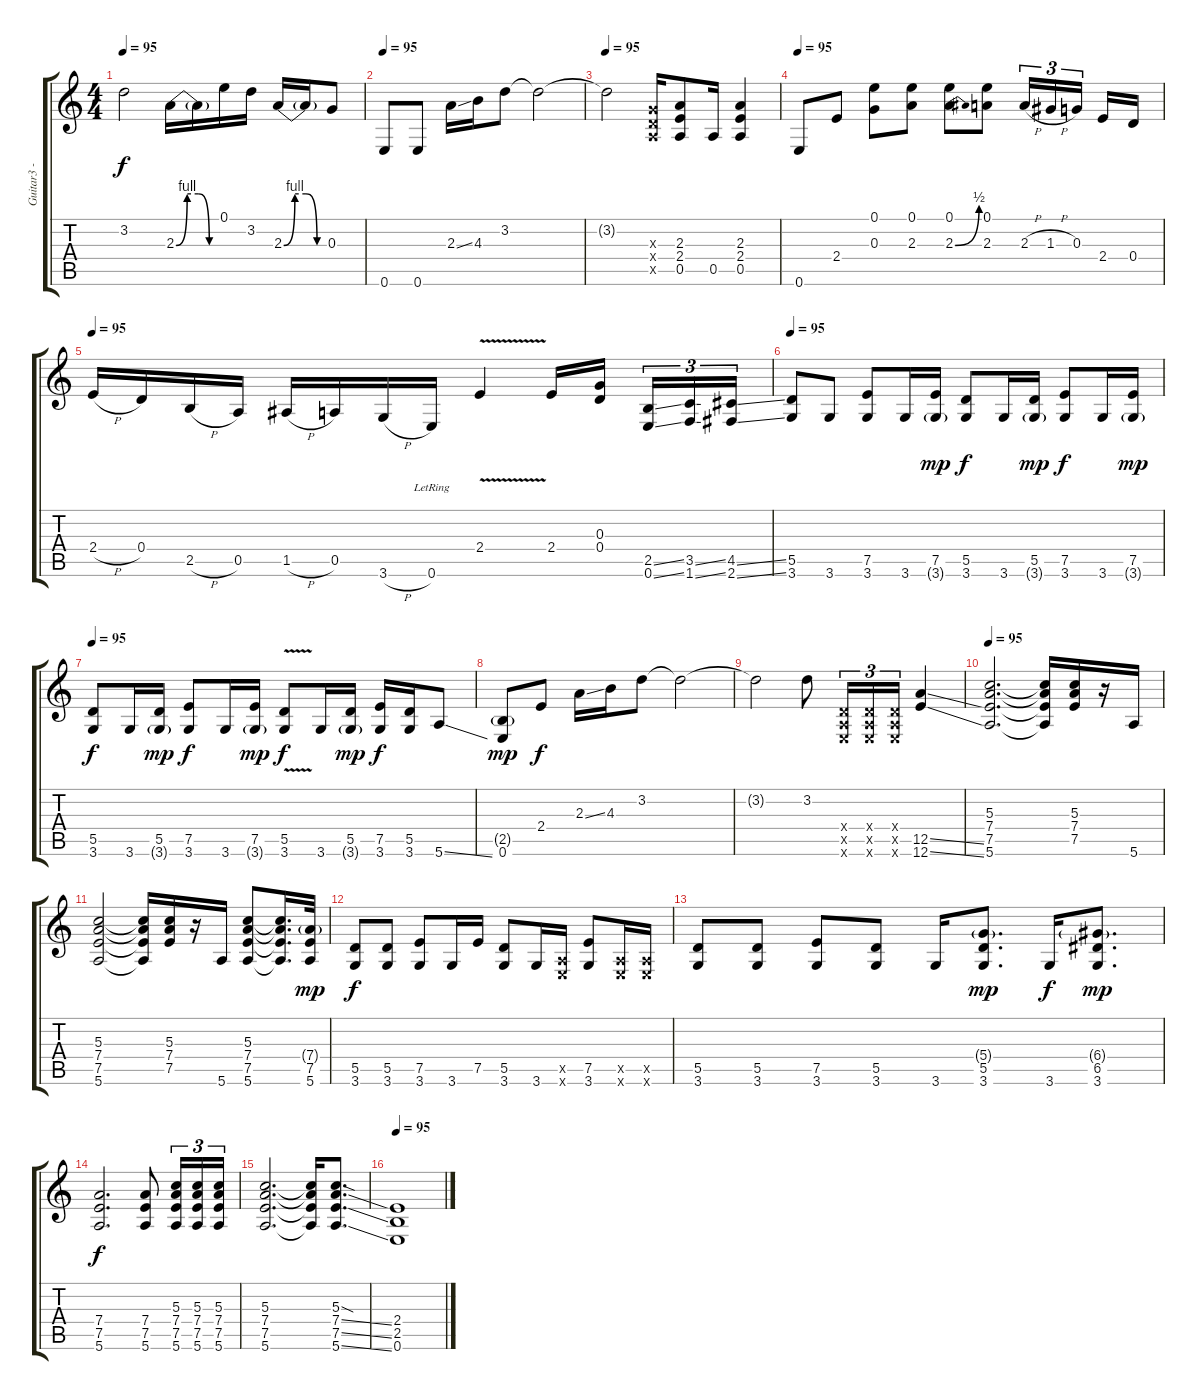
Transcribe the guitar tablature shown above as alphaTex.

\track ("Guitar3 - David Gilmour (main)" "Guitar3 - ") {instrument overdrivenguitar}
\staff {score tabs}
\tuning (E4 B3 G3 D3 A2 E2) {hide}
\ts (4 4)
\tempo 95
\clef g2
\ks c
3.2{t}.2{dy f} 2.3{be (custom 0 0 15 4 30 4 45 0 60 0)}.16 2.3{t}.16 0.1.16 3.2.16 2.3{be (custom 0 0 15 4 30 4 45 0 60 0)}.16 2.3{t}.16 0.3.8 |
\tempo 95
0.6.8 0.6.8 2.3{ss}.16 4.3.16 3.2.8 3.2{t}.2 |
\tempo 95
3.2{t}.2 (0.3{x} 0.4{x} 0.5{x}).16 (2.3 2.4 0.5).8 0.5.16 (2.3 2.4 0.5).4 |
\tempo 95
0.6.8 2.4.8 (0.1 0.3).8 (0.1 2.3).8 (0.1 2.3{be (bend 0 0 60 2)}).8 (0.1 2.3).8 2.3{h}.16{tu (3 2)} 1.3{h}.16{tu (3 2)} 0.3.16{tu (3 2)} 2.4.16 0.4.16 |
\tempo 95
2.4{h}.16 0.4.16 2.5{h}.16 0.5.16 1.5{h}.16 0.5.16 3.6{h}.16 0.6{lr}.16 2.4{v}.4 2.4.16 (0.3 0.4).16 (2.5{ss} 0.6{ss}).16{tu (3 2)} (3.5{ss} 1.6{ss}).16{tu (3 2)} (4.5{ss} 2.6{ss}).16{tu (3 2)} |
\tempo 95
(5.5 3.6).8 3.6.8 (7.5 3.6).8 3.6.16 (7.5 3.6{g}).16{dy mp} (5.5 3.6).8{dy f} 3.6.16 (5.5 3.6{g}).16{dy mp} (7.5 3.6).8{dy f} 3.6.16 (7.5 3.6{g}).16{dy mp} |
\tempo 95
(5.5 3.6).8{dy f} 3.6.16 (5.5 3.6{g}).16{dy mp} (7.5 3.6).8{dy f} 3.6.16 (7.5 3.6{g}).16{dy mp} (5.5 3.6{v}).8{dy f} 3.6.16 (5.5 3.6{g}).16{dy mp} (7.5 3.6).16{dy f} (5.5 3.6).16 5.6{ss}.8 |
(2.5{g} 0.6).8{dy mp} 2.4.8{dy f} 2.3{ss}.16 4.3.16 3.2.8 3.2{t}.2 |
3.2{t}.2 3.2.8 (0.4{x} 0.5{x} 0.6{x}).16{tu (3 2)} (0.4{x} 0.5{x} 0.6{x}).16{tu (3 2)} (0.4{x} 0.5{x} 0.6{x}).16{tu (3 2)} (12.5{ss} 12.6{ss}).4 |
\tempo 95
(5.3 7.4 7.5 5.6).2{d} (5.3{t} 7.4{t} 7.5{t} 5.6{t}).16 (5.3 7.4 7.5).16 r.16 5.6.16 |
(5.3 7.4 7.5 5.6).2 (5.3{t} 7.4{t} 7.5{t} 5.6{t}).16 (5.3 7.4 7.5).16 r.16 5.6.16 (5.3 7.4 7.5 5.6).8 (5.3{t} 7.4{t} 7.5{t} 5.6{t}).16{d} (7.4{g} 7.5 5.6).32{dy mp} |
(5.5 3.6).8{dy f} (5.5 3.6).8 (7.5 3.6).8 3.6.16 7.5.16 (5.5 3.6).8 3.6.16 (0.5{x} 0.6{x}).16 (7.5 3.6).8 (0.5{x} 0.6{x}).16 (0.5{x} 0.6{x}).16 |
(5.5 3.6).8 (5.5 3.6).8 (7.5 3.6).8 (5.5 3.6).8 3.6.16 (5.4{g} 5.5 3.6).8{d dy mp} 3.6.16{dy f} (6.4{g} 6.5 3.6).8{d dy mp} |
(7.4 7.5 5.6).2{d dy f} (7.4 7.5 5.6).8 (5.3 7.4 7.5 5.6).16{tu (3 2)} (5.3 7.4 7.5 5.6).16{tu (3 2)} (5.3 7.4 7.5 5.6).16{tu (3 2)} |
(5.3 7.4 7.5 5.6).2{d} (5.3{t} 7.4{t} 7.5{t} 5.6{t}).16 (5.3{sod} 7.4{ss} 7.5{ss} 5.6{ss}).8{d} |
\tempo 95
(2.4 2.5 0.6).1
